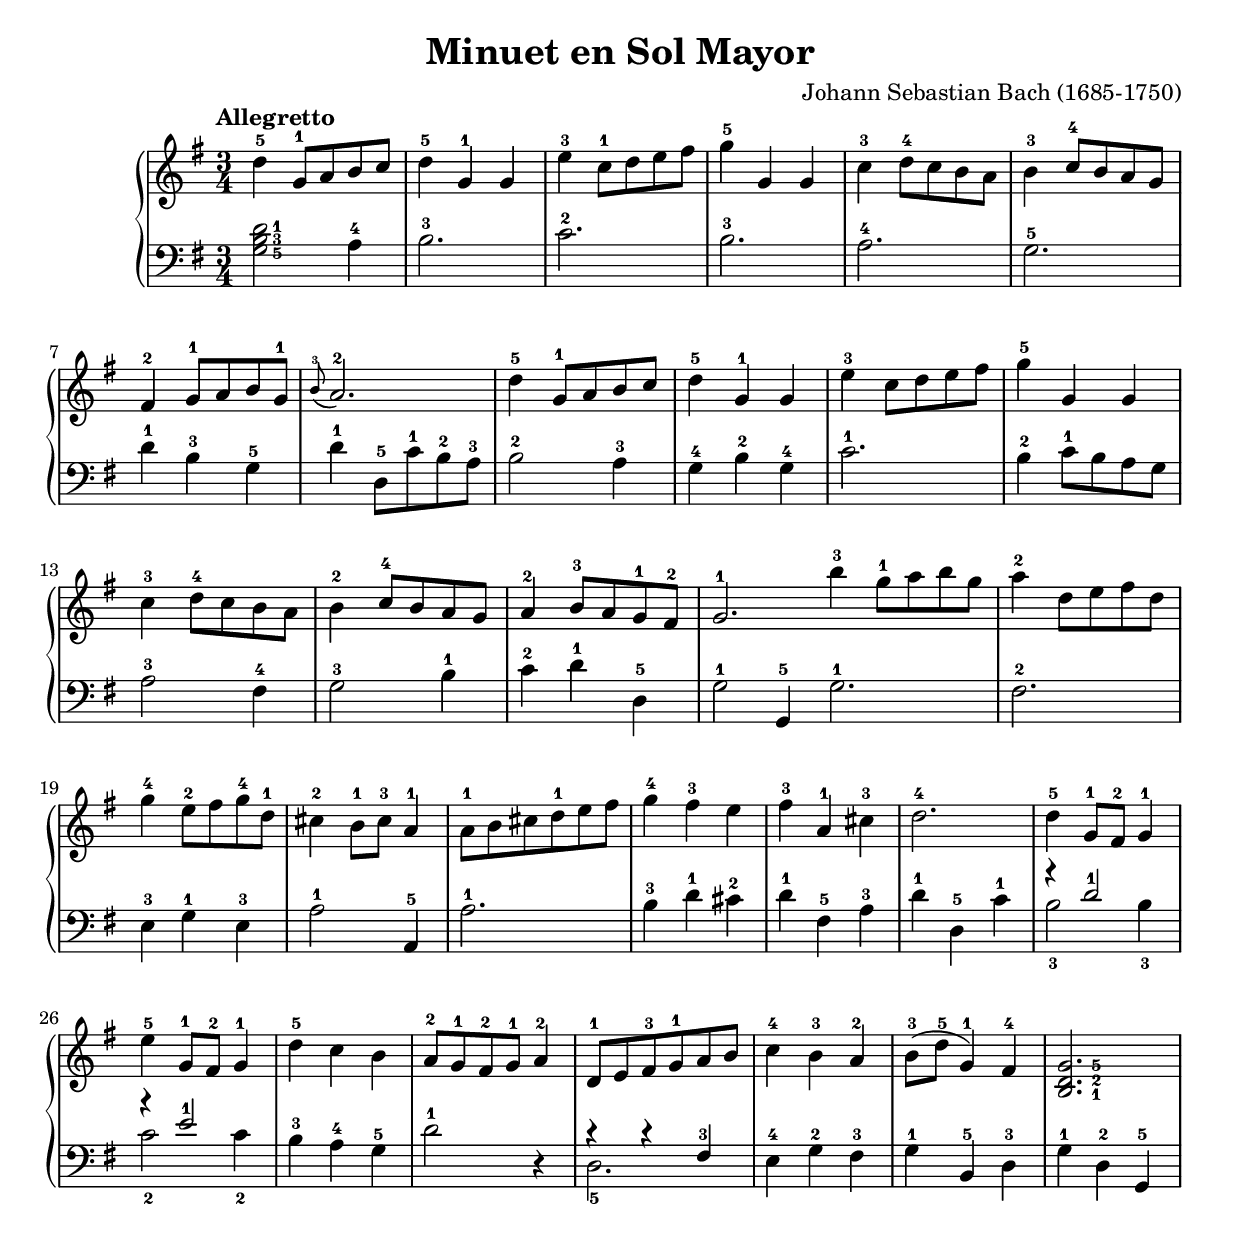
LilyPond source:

\version "2.10.33"
\include "espanol.ly"
\header{
  title = "Minuet en Sol Mayor"
  composer = "Johann Sebastian Bach (1685-1750)"
}

% define the left and the right hand in new variables
right = {
  \tempo "Allegretto"
  \clef treble
  \key sol \major
  \time 3/4
  \relative do'' {
    re4-5 sol,8-1 la si do |
    re4-5 sol,-1 sol |
    mi'-3 do8-1 re mi fas |
    sol4-5 sol, sol |
    do-3 re8-4 do si la |
    si4-3 do8-4 si la sol |
    \break

    % 7
    fas4-2 sol8-1 la si sol-1 |
    \appoggiatura si8-3 la2.-2 |
    re4-5 sol,8-1 la si do |
    re4-5 sol,-1 sol |
    mi'-3 do8 re mi fas |
    sol4-5 sol, sol |
    \break

    % 13
    do4-3 re8-4 do si la |
    si4-2 do8-4 si la sol |
    la4-2 si8-3 la sol-1 fas-2 |
    sol2.-1 \bar ":|:" |
    si'4-3 sol8-1 la si sol |
    la4-2 re,8 mi fas re |
    \break

    % 19
    sol4-4 mi8-2 fas sol-4 re-1 |
    dos4-2 si8-1 dos-3 la4-1 |
    la8-1 si dos re-1 mi fas |
    sol4-4 fas-3 mi |
    fas-3 la,-1 dos-3 |
    re2.-4 |
    re4-5 sol,8-1 fas-2 sol4-1 |
    \break

    % 26
    mi'4-5 sol,8-1 fas-2 sol4-1 |
    re'4-5 do si |
    la8-2 sol-1 fas-2 sol-1 la4-2 |
    re,8-1 mi fas-3 sol-1 la si|
    do4-4 si-3 la-2 |
    si8-3( re-5 sol,4-1) fas4-4 |
    % set fingering to the right with extra offset
    \override Fingering #'extra-offset = #'(0.5 . 0)
    \once \set fingeringOrientations = #'(right)
    <si,-1 re-2 sol-5>2. |
  }
}

left = {
  \clef bass
  \key sol \major

  % set fingering to the right for 1st chord
  \once \set fingeringOrientations = #'(right)
  <sol-5 si-3 re'-1>2 la4-4 |
  si2.-3 |
  do'-2 |
  si-3 |
  la-4 |
  sol-5 |

  % 7
  re'4-1 si-3 sol-5 |
  re'-1 re8-5 do'-1 si-2 la-3|
  si2-2 la4-3 |
  sol-4 si-2 sol-4 |
  do'2.-1 |
  si4-2 do'8-1 si la sol|

  % 13
  la2-3 fas4-4 |
  sol2-3 si4-1 |
  do'-2 re'-1 re-5 |
  sol2-1 sol,4-5 \bar ":|:" |
  sol2.-1 |
  fas-2 |

  % 19
  mi4-3 sol-1 mi-3 |
  la2-1 la,4-5 |
  la2.-1 |
  si4-3 re'-1 dos'-2 |
  re'-1 fas-5 la-3 |
  re'-1 re-5 do'-1 |
  << 
    % offset the rest higher
    { r re'2-1 } \\
    { si2-3 si4-3 }
  >>

  % 26
  << 
    { r mi'2-1 } \\
    { do'2-2 do'4-2 }
  >>
  si4-3 la-4 sol-5 |
  re'2-1 r4|
  << 
    { r r fas4-3 } \\
    { re2.-5 }
  >>
  mi4-4 sol-2 fas-3 |
  sol-1 si,-5 re-3 |
  sol-1 re-2 sol,-5 |
}

% bring the two hands together
\score {
  \context PianoStaff <<
    \override PianoStaff.VerticalAlignment #'forced-distance = #11.3
    \set PianoStaff.connectArpeggios = ##t
    \context Staff = "Right hand" \right
    \context Staff = "Left hand" \left
  >>

  \layout {}
  \midi {
      \context {
          \Score
          tempoWholesPerMinute = #(ly:make-moment 120 4) 
      }
  }
}


